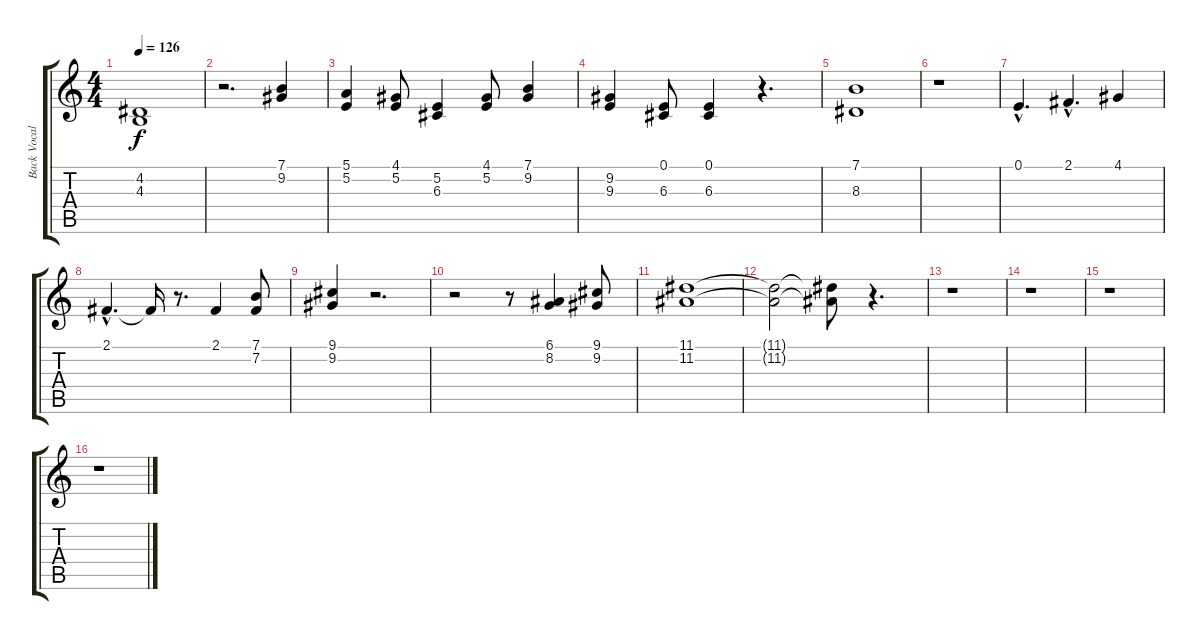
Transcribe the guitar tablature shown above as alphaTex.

\track ("Back Vocals" "Back Vocal") {instrument lead2sawtooth}
\staff {score tabs}
\tuning (E4 B3 G3 D3 A2 E2) {hide}
\ts (4 4)
\tempo 126
\clef g2
\ks c
(4.2 4.3).1{dy f} |
r.2{d} (7.1 9.2).4 |
(5.1 5.2).4 (4.1 5.2).8 (5.2 6.3).4 (4.1 5.2).8 (7.1 9.2).4 |
(9.2 9.3).4 (0.1 6.3).8 (0.1 6.3).4 r.4{d} |
(7.1 8.3).1 |
r.1 |
0.1{hac}.4{d} 2.1{hac}.4{d} 4.1.4 |
2.1{hac}.4{d} 2.1{t}.16 r.8{d} 2.1.4 (7.1 7.2).8 |
(9.1 9.2).4 r.2{d} |
r.2 r.8 (6.1 8.2).4 (9.1 9.2).8 |
(11.1 11.2).1 |
(11.1{t} 11.2{t}).2 (11.1{t} 11.2{t}).8 r.4{d} |
r.1 |
r.1 |
r.1 |
r.1
